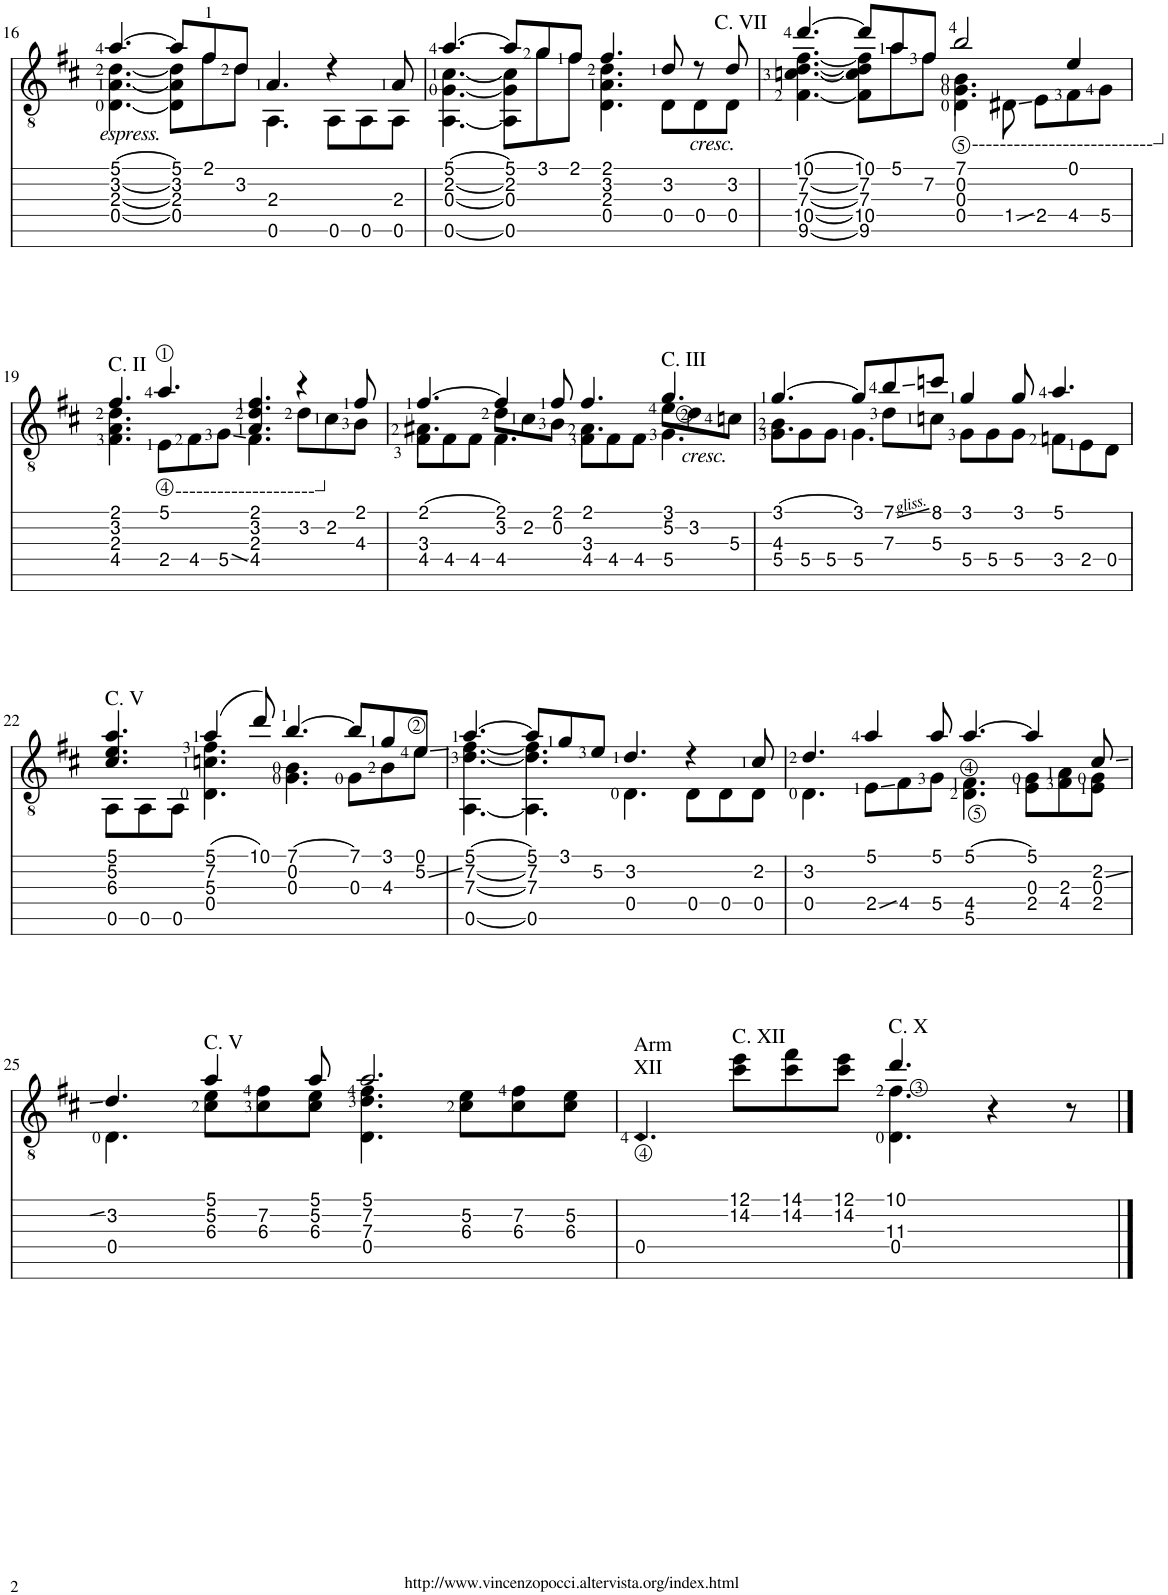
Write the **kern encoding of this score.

**kern	**kern
*part1	*part1
*staff2	*staff1
*I"Guitar	*
*I'Guit.	*
!!LO:PB:g=z
*	*clefGv2
*k[f#c#]	*k[f#c#]
*M12/8	*M12/8
=16	=16
*^	*^
!	!	!LO:TX:b:i:t=espress.	!
[4.a	[4.D [4.A [4.d	[4.a/	[4.D\ [4.A\ [4.d\
8aL]	8D]\ 8A]\ 8d]\L	8a/L]	8D\] 8A\] 8d\]L
8f#	8f#	8f#/	8f#\
8dJ	8dJ	8d/J	8d\J
4.A	4.AA	4.A/	4.AA\
4r	8AAL	4r	8AA\L
.	8AA	.	8AA\
8A	8AAJ	8A/	8AA\J
=17	=17	=17	=17
[4.a	[4.AA [4.G [4.c#	[4.a/	[4.AA\ [4.G\ [4.c#\
8aL]	8AA]\ 8G]\ 8c#]\L	8a/L]	8AA\] 8G\] 8c#\]L
8g	8g	8g/	8g\
8f#J	8f#J	8f#/J	8f#\J
4.f#	4.D 4.A 4.d	4.f#/	4.D\ 4.A\ 4.d\
8d	8DL	8d/	8D\L
!	!	!LO:TX:b:i:t=cresc.	!
8r	8D	8r	8D\
8d	8DJ	8d/	8D\J
=18	=18	=18	=18
*	*^	*	*^
!	!	!	!LO:TX:a:t=C. VII	!	!
[4.dd	[4.F# [4.c [4.d [4.f#	2.ryy	[4.dd/	[4.F#\ [4.cn\ [4.d\ [4.f#\	2.ryy
8ddL]	8F#]\ 8c]\ 8d]\ 8f#]\L	.	8dd/L]	8F#\] 8c\] 8d\] 8f#\]L	.
8a	8a	.	8a/	8a\	.
8f#J	8f#J	.	8f#/J	8f#\J	.
!	!	!	!LO:TX:b:t=--------------------------┘	!	!
2b	4D	4.G 4.B	2b/	4D\	4.G\ 4.B\
.	8D#X	.	.	8D#X\	.
.	8EL	4.ryy	.	8E\L	4.ryy
4e	8F#	.	4e/	8F#\	.
.	8GJ	.	.	8G\J	.
*	*v	*v	*	*	*
*	*	*	*v	*v
!!LO:LB:g=z
=19	=19	=19	=19
!	!	!LO:TX:a:t=C. II	!
4.f#	4.F# 4.A 4.d	4.f#/	4.F#\ 4.A\ 4.d\
!	!	!LO:TX:b:t=--------------------┘	!
4.a	8EL	4.a/	8E\L
.	8F#	.	8F#\
.	8GJ	.	8G\J
4.A 4.d 4.f#	4.F#	4.A/ 4.d/ 4.f#/	4.F#\
4r	8dL	4r	8d\L
.	8c#	.	8c#\
8f#	8BJ	8f#/	8B\J
=20	=20	=20	=20
*	*^	*	*^
[4.f#	4.A#X	8F#L	[4.f#/	4.A#X\	8F#\L
.	.	8F#	.	.	8F#\
.	.	8F#J	.	.	8F#\J
4f#]	8dL	4.F#	4f#/]	8d\L	4.F#\
.	8c#	.	.	8c#\	.
8f#	8BJ	.	8f#/	8B\J	.
4.f#	4.A#	8F#L	4.f#/	4.A#\	8F#\L
.	.	8F#	.	.	8F#\
.	.	8F#J	.	.	8F#\J
!	!	!	!LO:TX:a:t=C. III	!	!
4.g	8eL	4.G	4.g/	8e\L	4.G\
!	!	!	!	!LO:TX:b:i:t=cresc.	!
.	8d	.	.	8d\	.
.	8cnJ	.	.	8cn\J	.
=21	=21	=21	=21	=21	=21
[4.g	4.B	8GL	[4.g/	4.B\	8G\L
.	.	8G	.	.	8G\
.	.	8GJ	.	.	8G\J
8gL]	8ryy	4.G	8g/L]	8ryy	4.G\
8b	8dL	.	8b/	8d\L	.
8ccnJ	8cnJ	.	8ccn/J	8cn\J	.
4g	2.ryy	8GL	4g/	2.ryy	8G\L
.	.	8G	.	.	8G\
8g	.	8GJ	8g/	.	8G\J
4.a	.	8FnL	4.a/	.	8Fn\L
.	.	8E	.	.	8E\
.	.	8DJ	.	.	8D\J
!!LO:LB:g=z
=22	=22	=22	=22	=22	=22
!	!	!	!LO:TX:a:t=C. V	!	!
*	*v	*v	*	*	*
*	*	*	*v	*v
4.c# 4.e 4.a	8AAL	4.c#/ 4.e/ 4.a/	8AA\L
.	8AA	.	8AA\
.	8AAJ	.	8AA\J
4a	4.D 4.cn 4.f#	(4a/	4.D\ 4.cn\ 4.f#\
8dd	.	8dd/)	.
[4.b	4.G 4.B	[4.b/	4.G\ 4.B\
8bL]	8GL	8b/L]	8G\L
8g	8B	8g/	8B\
8eJ	8eJ	8e/J	8e\J
=23	=23	=23	=23
[4.a	[4.AA [4.d [4.f#	[4.a/	[4.AA\ [4.d\ [4.f#\
8aL]	4.AA] 4.d] 4.f#]	8a/L]	4.AA\] 4.d\] 4.f#\]
8g	.	8g/	.
8eJ	.	8e/J	.
4.d	4.D	4.d/	4.D\
4r	8DL	4r	8D\L
.	8D	.	8D\
8c#	8DJ	8c#/	8D\J
=24	=24	=24	=24
4.d	4.D	4.d/	4.D\
4a	8EL	4a/	8E\L
.	8F#	.	8F#\
8a	8GJ	8a/	8G\J
[4.a	4.D 4.F#	[4.a/	4.D\ 4.F#\
4a]	8E\ 8G\L	4a/]	8E\ 8G\L
.	8F#\ 8A\	.	8F#\ 8A\
8c#	8E\ 8G\J	8c#/	8E\ 8G\J
!!LO:LB:g=z	!!
=25	=25	=25	=25
4.d	4.D	4.d/	4.D\
!	!	!LO:TX:a:t=C. V	!
4a	8c#\ 8e\L	4a/	8c#\ 8e\L
.	8c#\ 8f#\	.	8c#\ 8f#\
8a	8c#\ 8e\J	8a/	8c#\ 8e\J
2.a	4.D 4.d 4.f#	2.a/	4.D\ 4.d\ 4.f#\
.	8c#\ 8e\L	.	8c#\ 8e\L
.	8c#\ 8f#\	.	8c#\ 8f#\
.	8c#\ 8e\J	.	8c#\ 8e\J
=26	=26	=26	=26
!	!	!LO:TX:a:t=Arm	!
!	!	!LO:TX:a:t=XII	!
4.D	2.ryy	4.D/	2.ryy
!	!	!LO:TX:a:t=C. XII	!
8cc#\ 8ee\L	.	8cc#\ 8ee\L	.
8cc#\ 8ff#\	.	8cc#\ 8ff#\	.
8cc#\ 8ee\J	.	8cc#\ 8ee\J	.
!	!	!LO:TX:a:t=C. X	!
4.dd	4.D 4.f#	4.dd/	4.D\ 4.f#\
4r	4.ryy	4r	4.ryy
8r	.	8r	.
*v	*v	*	*
*	*v	*v
==	==
*-	*-
